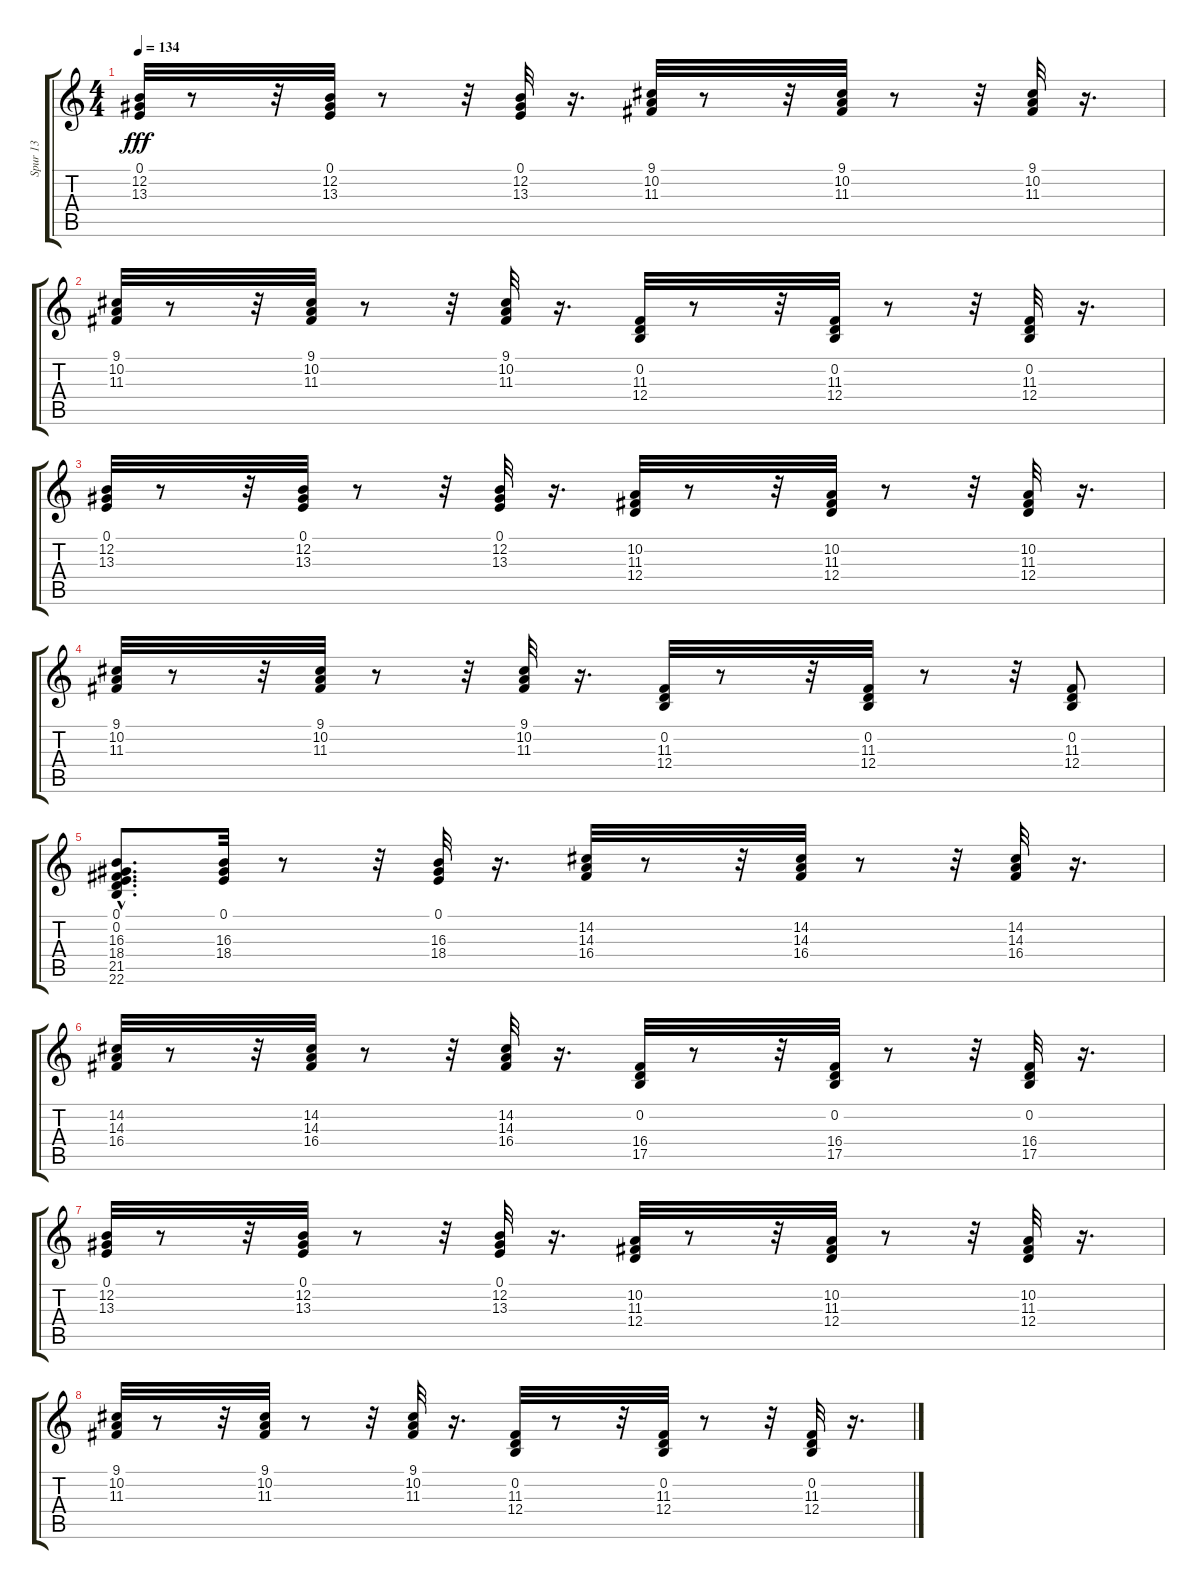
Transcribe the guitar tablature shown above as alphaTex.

\track ("Spur 13" "Spur 13") {instrument electricgrandpiano}
\staff {score tabs}
\tuning (E4 B3 G3 D3 A2 E2) {hide}
\ts (4 4)
\tempo 134
\clef g2
\ks c
(0.1 12.2 13.3).32{dy fff} r.8 r.32 (0.1 12.2 13.3).32 r.8 r.32 (0.1 12.2 13.3).32 r.16{d} (9.1 10.2 11.3).32 r.8 r.32 (9.1 10.2 11.3).32 r.8 r.32 (9.1 10.2 11.3).32 r.16{d} |
(9.1 10.2 11.3).32 r.8 r.32 (9.1 10.2 11.3).32 r.8 r.32 (9.1 10.2 11.3).32 r.16{d} (0.2 11.3 12.4).32 r.8 r.32 (0.2 11.3 12.4).32 r.8 r.32 (0.2 11.3 12.4).32 r.16{d} |
(0.1 12.2 13.3).32 r.8 r.32 (0.1 12.2 13.3).32 r.8 r.32 (0.1 12.2 13.3).32 r.16{d} (10.2 11.3 12.4).32 r.8 r.32 (10.2 11.3 12.4).32 r.8 r.32 (10.2 11.3 12.4).32 r.16{d} |
(9.1 10.2 11.3).32 r.8 r.32 (9.1 10.2 11.3).32 r.8 r.32 (9.1 10.2 11.3).32 r.16{d} (0.2 11.3 12.4).32 r.8 r.32 (0.2 11.3 12.4).32 r.8 r.32 (0.2 11.3 12.4).8 |
(0.1 0.2{hac} 16.3 18.4 21.5{hac} 22.6{hac}).8{d} (0.1 16.3 18.4).32 r.8 r.32 (0.1 16.3 18.4).32 r.16{d} (14.2 14.3 16.4).32 r.8 r.32 (14.2 14.3 16.4).32 r.8 r.32 (14.2 14.3 16.4).32 r.16{d} |
(14.2 14.3 16.4).32 r.8 r.32 (14.2 14.3 16.4).32 r.8 r.32 (14.2 14.3 16.4).32 r.16{d} (0.2 16.4 17.5).32 r.8 r.32 (0.2 16.4 17.5).32 r.8 r.32 (0.2 16.4 17.5).32 r.16{d} |
(0.1 12.2 13.3).32 r.8 r.32 (0.1 12.2 13.3).32 r.8 r.32 (0.1 12.2 13.3).32 r.16{d} (10.2 11.3 12.4).32 r.8 r.32 (10.2 11.3 12.4).32 r.8 r.32 (10.2 11.3 12.4).32 r.16{d} |
(9.1 10.2 11.3).32 r.8 r.32 (9.1 10.2 11.3).32 r.8 r.32 (9.1 10.2 11.3).32 r.16{d} (0.2 11.3 12.4).32 r.8 r.32 (0.2 11.3 12.4).32 r.8 r.32 (0.2 11.3 12.4).32 r.16{d}
